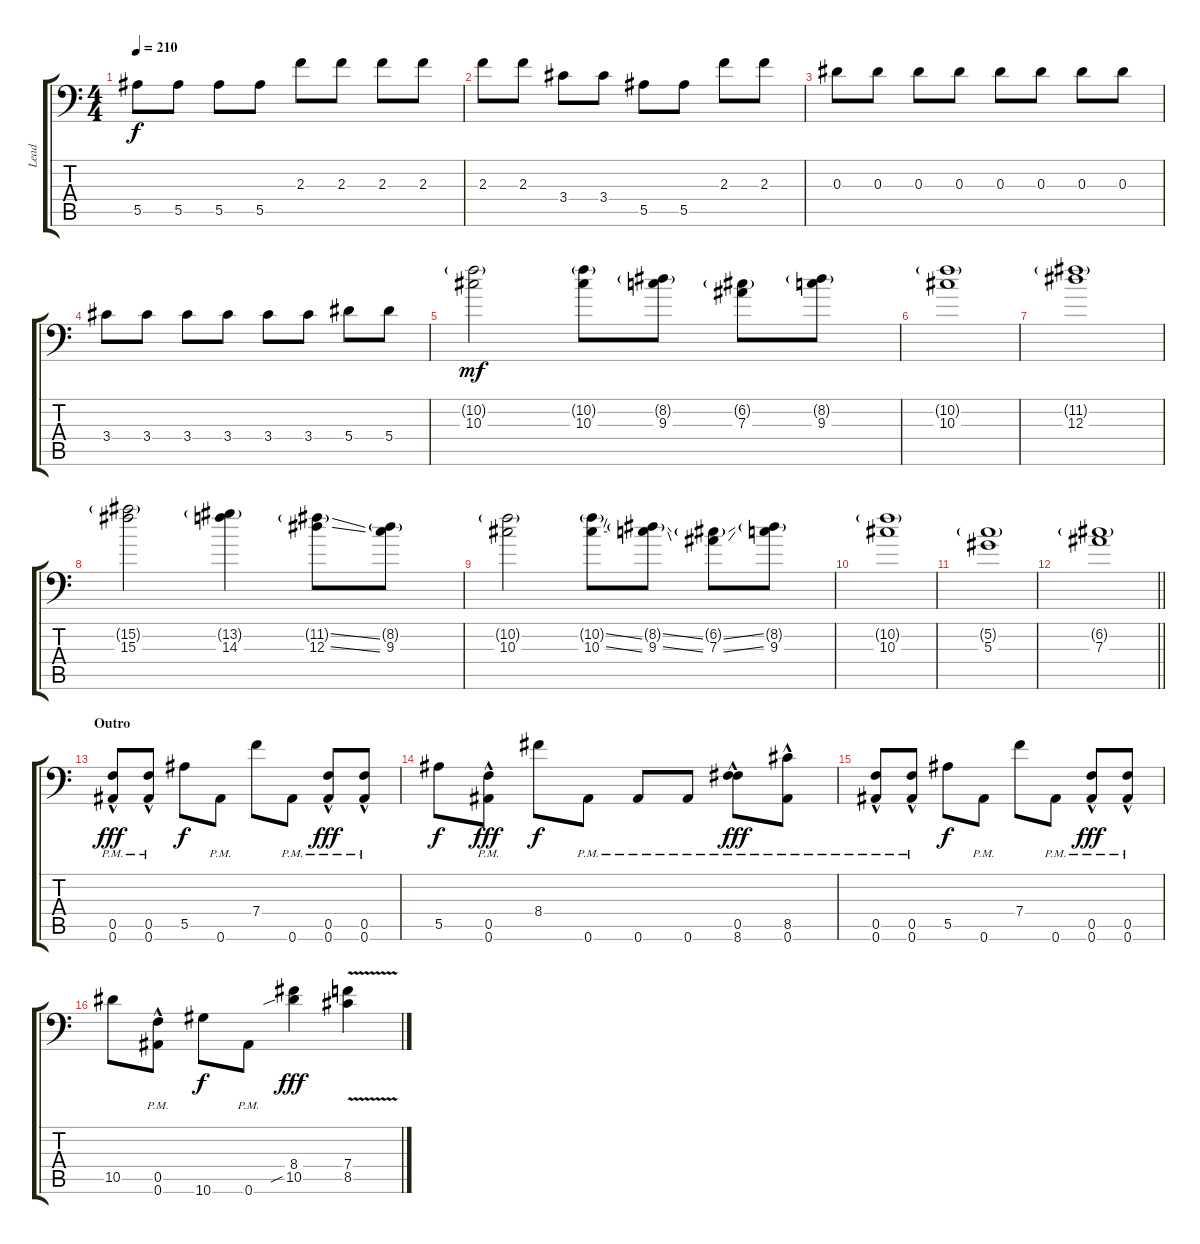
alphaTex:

\track ("Lead" "Lead") {instrument overdrivenguitar}
\staff {score tabs}
\tuning (C4 G3 Eb3 Bb2 F2 Bb1) {hide}
\ts (4 4)
\tempo 210
\clef f4
\ks c
5.5.8{dy f} 5.5.8 5.5.8 5.5.8 2.3.8 2.3.8 2.3.8 2.3.8 |
2.3.8 2.3.8 3.4.8 3.4.8 5.5.8 5.5.8 2.3.8 2.3.8 |
0.3.8 0.3.8 0.3.8 0.3.8 0.3.8 0.3.8 0.3.8 0.3.8 |
3.4.8 3.4.8 3.4.8 3.4.8 3.4.8 3.4.8 5.4.8 5.4.8 |
(10.2{g} 10.3).2{dy mf} (10.2{g} 10.3).8 (8.2{g} 9.3).8 (6.2{g} 7.3).8 (8.2{g} 9.3).8 |
(10.2{g} 10.3).1 |
(11.2{g} 12.3).1 |
(15.2{g} 15.3).2 (13.2{g} 14.3).4 (11.2{ss g} 12.3{ss}).8 (8.2{g} 9.3).8 |
(10.2{g} 10.3).2 (10.2{ss g} 10.3{ss}).8 (8.2{ss g} 9.3{ss}).8 (6.2{ss g} 7.3{ss}).8 (8.2{g} 9.3).8 |
(10.2{g} 10.3).1 |
(5.2{g} 5.3).1 |
\barLineRight lightlight
(6.2{g} 7.3).1 |
\section ("" "Outro")
(0.5{hac pm} 0.6{hac pm}).8{dy fff volume 16 balance 0} (0.5{hac pm} 0.6{hac pm}).8 5.5.8{dy f} 0.6{pm}.8 7.4.8 0.6{pm}.8 (0.5{hac pm} 0.6{hac pm}).8{dy fff} (0.5{hac pm} 0.6{hac pm}).8 |
5.5.8{dy f} (0.5{hac pm} 0.6{hac pm}).8{dy fff} 8.4.8{dy f} 0.6{pm}.8 0.6{pm}.8 0.6{pm}.8 (0.5{hac pm} 8.6).8{dy fff} (8.5 0.6{hac pm}).8 |
(0.5{hac pm} 0.6{hac pm}).8 (0.5{hac pm} 0.6{hac pm}).8 5.5.8{dy f} 0.6{pm}.8 7.4.8 0.6{pm}.8 (0.5{hac pm} 0.6{hac pm}).8{dy fff} (0.5{hac pm} 0.6{hac pm}).8 |
10.5.8 (0.5{hac pm} 0.6{hac pm}).8 10.6.8{dy f} 0.6{pm}.8 (8.4 10.5{sib}).4{dy fff} (7.4{v} 8.5{v}).4
